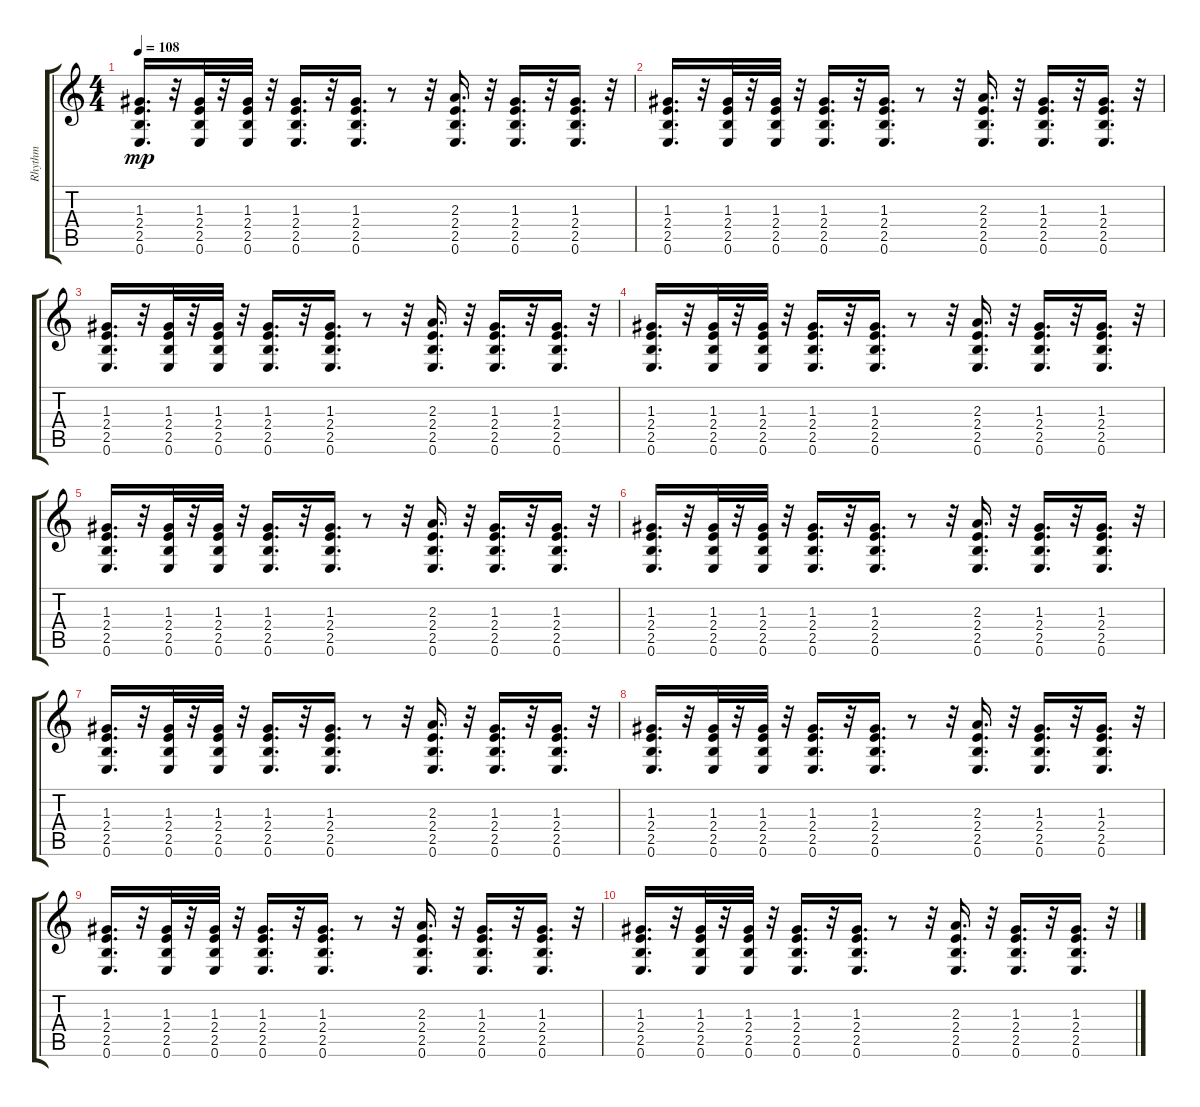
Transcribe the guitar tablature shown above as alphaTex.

\track ("Rhythm     " "Rhythm    ") {instrument electricguitarmuted}
\staff {score tabs}
\tuning (E4 B3 G3 D3 A2 E2) {hide}
\ts (4 4)
\tempo 108
\clef g2
\ks c
(1.3 2.4 2.5 0.6).16{d dy mp} r.32 (1.3 2.4 2.5 0.6).32 r.32 (1.3 2.4 2.5 0.6).32 r.32 (1.3 2.4 2.5 0.6).16{d} r.32 (1.3 2.4 2.5 0.6).16{d} r.8 r.32 (2.3 2.4 2.5 0.6).16{d} r.32 (1.3 2.4 2.5 0.6).16{d} r.32 (1.3 2.4 2.5 0.6).16{d} r.32 |
(1.3 2.4 2.5 0.6).16{d} r.32 (1.3 2.4 2.5 0.6).32 r.32 (1.3 2.4 2.5 0.6).32 r.32 (1.3 2.4 2.5 0.6).16{d} r.32 (1.3 2.4 2.5 0.6).16{d} r.8 r.32 (2.3 2.4 2.5 0.6).16{d} r.32 (1.3 2.4 2.5 0.6).16{d} r.32 (1.3 2.4 2.5 0.6).16{d} r.32 |
(1.3 2.4 2.5 0.6).16{d} r.32 (1.3 2.4 2.5 0.6).32 r.32 (1.3 2.4 2.5 0.6).32 r.32 (1.3 2.4 2.5 0.6).16{d} r.32 (1.3 2.4 2.5 0.6).16{d} r.8 r.32 (2.3 2.4 2.5 0.6).16{d} r.32 (1.3 2.4 2.5 0.6).16{d} r.32 (1.3 2.4 2.5 0.6).16{d} r.32 |
(1.3 2.4 2.5 0.6).16{d} r.32 (1.3 2.4 2.5 0.6).32 r.32 (1.3 2.4 2.5 0.6).32 r.32 (1.3 2.4 2.5 0.6).16{d} r.32 (1.3 2.4 2.5 0.6).16{d} r.8 r.32 (2.3 2.4 2.5 0.6).16{d} r.32 (1.3 2.4 2.5 0.6).16{d} r.32 (1.3 2.4 2.5 0.6).16{d} r.32 |
(1.3 2.4 2.5 0.6).16{d volume 11} r.32 (1.3 2.4 2.5 0.6).32 r.32 (1.3 2.4 2.5 0.6).32 r.32 (1.3 2.4 2.5 0.6).16{d} r.32 (1.3 2.4 2.5 0.6).16{d} r.8 r.32 (2.3 2.4 2.5 0.6).16{d} r.32 (1.3 2.4 2.5 0.6).16{d} r.32 (1.3 2.4 2.5 0.6).16{d} r.32 |
(1.3 2.4 2.5 0.6).16{d volume 9} r.32 (1.3 2.4 2.5 0.6).32 r.32 (1.3 2.4 2.5 0.6).32 r.32 (1.3 2.4 2.5 0.6).16{d} r.32 (1.3 2.4 2.5 0.6).16{d} r.8 r.32 (2.3 2.4 2.5 0.6).16{d} r.32 (1.3 2.4 2.5 0.6).16{d} r.32 (1.3 2.4 2.5 0.6).16{d} r.32 |
(1.3 2.4 2.5 0.6).16{d volume 7} r.32 (1.3 2.4 2.5 0.6).32 r.32 (1.3 2.4 2.5 0.6).32 r.32 (1.3 2.4 2.5 0.6).16{d} r.32 (1.3 2.4 2.5 0.6).16{d} r.8 r.32 (2.3 2.4 2.5 0.6).16{d} r.32 (1.3 2.4 2.5 0.6).16{d} r.32 (1.3 2.4 2.5 0.6).16{d} r.32 |
(1.3 2.4 2.5 0.6).16{d volume 4} r.32 (1.3 2.4 2.5 0.6).32 r.32 (1.3 2.4 2.5 0.6).32 r.32 (1.3 2.4 2.5 0.6).16{d} r.32 (1.3 2.4 2.5 0.6).16{d} r.8 r.32 (2.3 2.4 2.5 0.6).16{d} r.32 (1.3 2.4 2.5 0.6).16{d} r.32 (1.3 2.4 2.5 0.6).16{d} r.32 |
(1.3 2.4 2.5 0.6).16{d volume 1} r.32 (1.3 2.4 2.5 0.6).32 r.32 (1.3 2.4 2.5 0.6).32 r.32 (1.3 2.4 2.5 0.6).16{d} r.32 (1.3 2.4 2.5 0.6).16{d} r.8 r.32 (2.3 2.4 2.5 0.6).16{d} r.32 (1.3 2.4 2.5 0.6).16{d} r.32 (1.3 2.4 2.5 0.6).16{d} r.32 |
(1.3 2.4 2.5 0.6).16{d volume 1} r.32 (1.3 2.4 2.5 0.6).32 r.32 (1.3 2.4 2.5 0.6).32 r.32 (1.3 2.4 2.5 0.6).16{d} r.32 (1.3 2.4 2.5 0.6).16{d} r.8 r.32 (2.3 2.4 2.5 0.6).16{d} r.32 (1.3 2.4 2.5 0.6).16{d volume 0} r.32 (1.3 2.4 2.5 0.6).16{d} r.32
